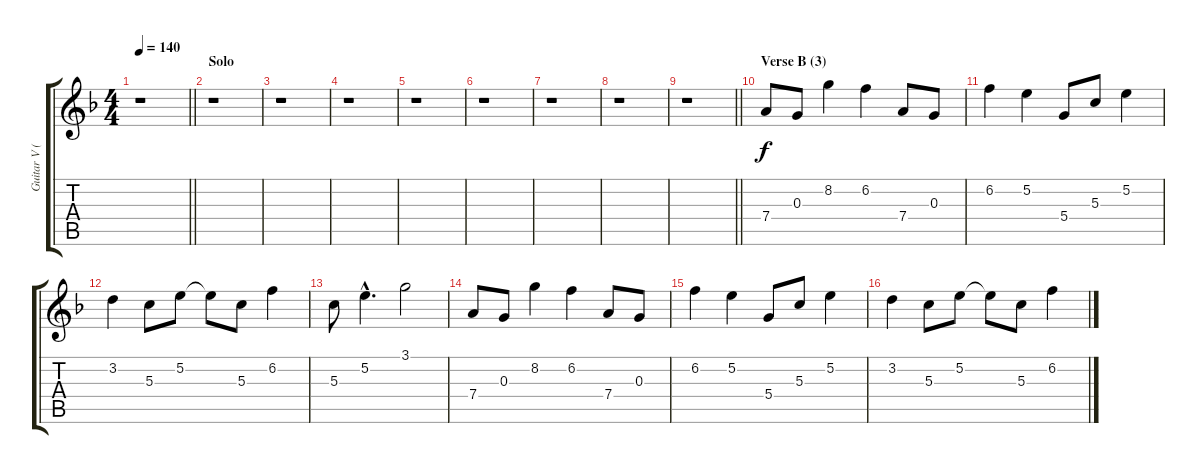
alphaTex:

\track ("Guitar V (Jun)" "Guitar V (") {instrument acousticguitarsteel}
\staff {score tabs}
\tuning (E4 B3 G3 D3 A2 E2) {hide}
\ts (4 4)
\tempo 140
\clef g2
\barLineRight lightlight
\ks f
r.1{dy f} |
\section ("" "Solo")
r.1 |
r.1 |
r.1 |
r.1 |
r.1 |
r.1 |
r.1 |
\barLineRight lightlight
r.1 |
\section ("" "Verse B (3)")
7.4.8 0.3.8 8.2.4 6.2.4 7.4.8 0.3.8 |
6.2.4 5.2.4 5.4.8 5.3.8 5.2.4 |
3.2.4 5.3.8 5.2.8 5.2{t}.8 5.3.8 6.2.4 |
5.3.8 5.2{hac}.4{d} 3.1.2 |
7.4.8 0.3.8 8.2.4 6.2.4 7.4.8 0.3.8 |
6.2.4 5.2.4 5.4.8 5.3.8 5.2.4 |
3.2.4 5.3.8 5.2.8 5.2{t}.8 5.3.8 6.2.4
